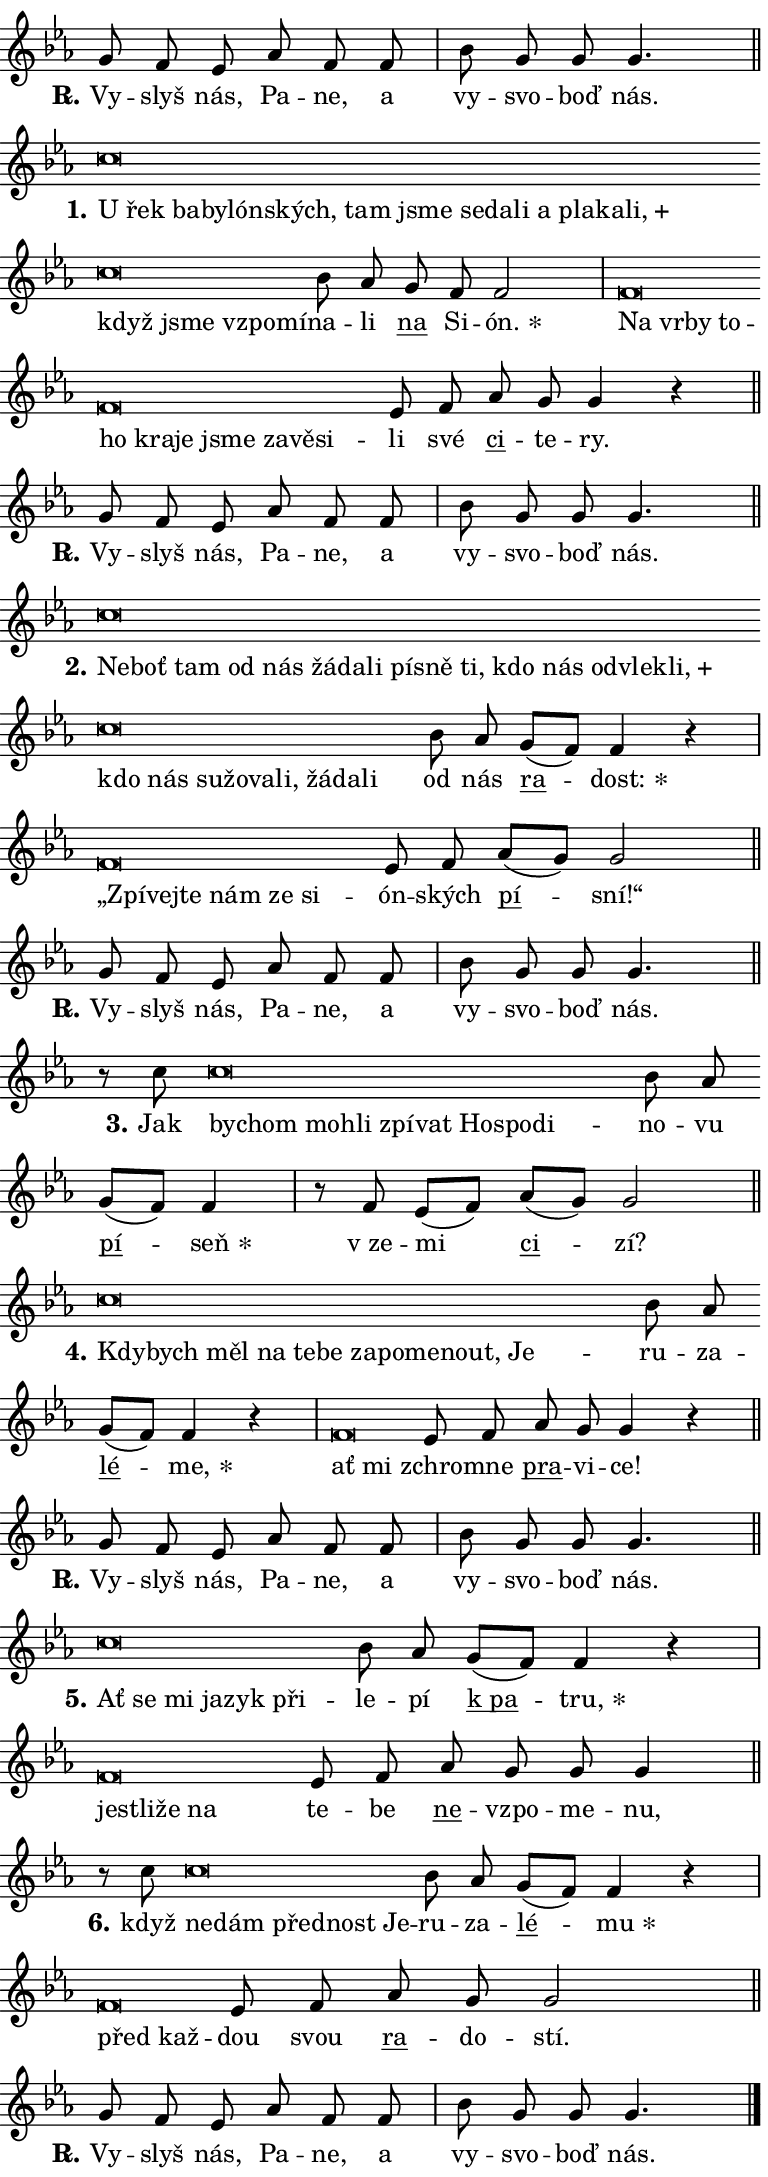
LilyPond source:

\version "2.24.0"
\header { tagline = "" }
\paper {
  indent = 0\cm
  top-margin = 0\cm
  right-margin = 0.13\cm % to fit lyric hyphens
  bottom-margin = 0\cm
  left-margin = 0\cm
  paper-width = 13\cm
  page-breaking = #ly:one-page-breaking
  system-system-spacing.basic-distance = #11
  score-system-spacing.basic-distance = #11
  ragged-last = ##f
}


%% Author: Thomas Morley
%% https://lists.gnu.org/archive/html/lilypond-user/2020-05/msg00002.html
#(define (line-position grob)
"Returns position of @var[grob} in current system:
   @code{'start}, if at first time-step
   @code{'end}, if at last time-step
   @code{'middle} otherwise
"
  (let* ((col (ly:item-get-column grob))
         (ln (ly:grob-object col 'left-neighbor))
         (rn (ly:grob-object col 'right-neighbor))
         (col-to-check-left (if (ly:grob? ln) ln col))
         (col-to-check-right (if (ly:grob? rn) rn col))
         (break-dir-left
           (and
             (ly:grob-property col-to-check-left 'non-musical #f)
             (ly:item-break-dir col-to-check-left)))
         (break-dir-right
           (and
             (ly:grob-property col-to-check-right 'non-musical #f)
             (ly:item-break-dir col-to-check-right))))
        (cond ((eqv? 1 break-dir-left) 'start)
              ((eqv? -1 break-dir-right) 'end)
              (else 'middle))))

#(define (tranparent-at-line-position vctor)
  (lambda (grob)
  "Relying on @code{line-position} select the relevant enry from @var{vctor}.
Used to determine transparency,"
    (case (line-position grob)
      ((end) (not (vector-ref vctor 0)))
      ((middle) (not (vector-ref vctor 1)))
      ((start) (not (vector-ref vctor 2))))))

noteHeadBreakVisibility =
#(define-music-function (break-visibility)(vector?)
"Makes @code{NoteHead}s transparent relying on @var{break-visibility}"
#{
  \override NoteHead.transparent =
    #(tranparent-at-line-position break-visibility)
#})

#(define delete-ledgers-for-transparent-note-heads
  (lambda (grob)
    "Reads whether a @code{NoteHead} is transparent.
If so this @code{NoteHead} is removed from @code{'note-heads} from
@var{grob}, which is supposed to be @code{LedgerLineSpanner}.
As a result ledgers are not printed for this @code{NoteHead}"
    (let* ((nhds-array (ly:grob-object grob 'note-heads))
           (nhds-list
             (if (ly:grob-array? nhds-array)
                 (ly:grob-array->list nhds-array)
                 '()))
           ;; Relies on the transparent-property being done before
           ;; Staff.LedgerLineSpanner.after-line-breaking is executed.
           ;; This is fragile ...
           (to-keep
             (remove
               (lambda (nhd)
                 (ly:grob-property nhd 'transparent #f))
               nhds-list)))
      ;; TODO find a better method to iterate over grob-arrays, similiar
      ;; to filter/remove etc for lists
      ;; For now rebuilt from scratch
      (set! (ly:grob-object grob 'note-heads)  '())
      (for-each
        (lambda (nhd)
          (ly:pointer-group-interface::add-grob grob 'note-heads nhd))
        to-keep))))

squashNotes = {
  \override NoteHead.X-extent = #'(-0.2 . 0.2)
  \override NoteHead.Y-extent = #'(-0.75 . 0)
  \override NoteHead.stencil =
    #(lambda (grob)
       (let ((pos (ly:grob-property grob 'staff-position)))
         (begin
           (if (< pos -7) (display "ERROR: Lower brevis then expected\n") (display ""))
           (if (<= pos -6) ly:text-interface::print ly:note-head::print))))
}
unSquashNotes = {
  \revert NoteHead.X-extent
  \revert NoteHead.Y-extent
  \revert NoteHead.stencil
}

hideNotes = \noteHeadBreakVisibility #begin-of-line-visible
unHideNotes = \noteHeadBreakVisibility #all-visible

% work-around for resetting accidentals
% https://lilypond.org/doc/v2.23/Documentation/notation/displaying-rhythms#unmetered-music
cadenzaMeasure = {
  \cadenzaOff
  \partial 1024 s1024
  \cadenzaOn
}

#(define-markup-command (accent layout props text) (markup?)
  "Underline accented syllable"
  (interpret-markup layout props
    #{\markup \override #'(offset . 4.3) \underline { #text }#}))

responsum = \markup \concat {
  "R" \hspace #-1.05 \path #0.1 #'((moveto 0 0.07) (lineto 0.9 0.8)) \hspace #0.05 "."
}

spaceSize = #0.6828661417322834 % exact space size for TeX Gyre Schola

\layout {
  \context {
    \Staff
    \remove "Time_signature_engraver"
    \override LedgerLineSpanner.after-line-breaking = #delete-ledgers-for-transparent-note-heads
  }
  \context {
    \Lyrics {
      \override LyricSpace.minimum-distance = \spaceSize
      \override LyricText.font-name = #"TeX Gyre Schola"
      \override LyricText.font-size = 1
      \override StanzaNumber.font-name = #"TeX Gyre Schola Bold"
      \override StanzaNumber.font-size = 1
    }
  }
  \context {
    \Score 
    \override NoteHead.text =
      #(lambda (grob) 
        (let ((pos (ly:grob-property grob 'staff-position)))
          #{\markup {
            \combine
              \halign #-0.55 \raise #(if (= pos -6) 0 0.5) \override #'(thickness . 2) \draw-line #'(3.2 . 0)
              \musicglyph "noteheads.sM1"
          }#}))
  }
}

% magnetic-lyrics.ily
%
%   written by
%     Jean Abou Samra <jean@abou-samra.fr>
%     Werner Lemberg <wl@gnu.org>
%
%   adapted by
%     Jiri Hon <jiri.hon@gmail.com>
%
% Version 2022-Apr-15

% https://www.mail-archive.com/lilypond-user@gnu.org/msg149350.html

#(define (Left_hyphen_pointer_engraver context)
   "Collect syllable-hyphen-syllable occurrences in lyrics and store
them in properties.  This engraver only looks to the left.  For
example, if the lyrics input is @code{foo -- bar}, it does the
following.

@itemize @bullet
@item
Set the @code{text} property of the @code{LyricHyphen} grob between
@q{foo} and @q{bar} to @code{foo}.

@item
Set the @code{left-hyphen} property of the @code{LyricText} grob with
text @q{foo} to the @code{LyricHyphen} grob between @q{foo} and
@q{bar}.
@end itemize

Use this auxiliary engraver in combination with the
@code{lyric-@/text::@/apply-@/magnetic-@/offset!} hook."
   (let ((hyphen #f)
         (text #f))
     (make-engraver
      (acknowledgers
       ((lyric-syllable-interface engraver grob source-engraver)
        (set! text grob)))
      (end-acknowledgers
       ((lyric-hyphen-interface engraver grob source-engraver)
        ;(when (not (grob::has-interface grob 'lyric-space-interface))
          (set! hyphen grob)));)
      ((stop-translation-timestep engraver)
       (when (and text hyphen)
         (ly:grob-set-object! text 'left-hyphen hyphen))
       (set! text #f)
       (set! hyphen #f)))))

#(define (lyric-text::apply-magnetic-offset! grob)
   "If the space between two syllables is less than the value in
property @code{LyricText@/.details@/.squash-threshold}, move the right
syllable to the left so that it gets concatenated with the left
syllable.

Use this function as a hook for
@code{LyricText@/.after-@/line-@/breaking} if the
@code{Left_@/hyphen_@/pointer_@/engraver} is active."
   (let ((hyphen (ly:grob-object grob 'left-hyphen #f)))
     (when hyphen
       (let ((left-text (ly:spanner-bound hyphen LEFT)))
         (when (grob::has-interface left-text 'lyric-syllable-interface)
           (let* ((common (ly:grob-common-refpoint grob left-text X))
                  (this-x-ext (ly:grob-extent grob common X))
                  (left-x-ext
                   (begin
                     ;; Trigger magnetism for left-text.
                     (ly:grob-property left-text 'after-line-breaking)
                     (ly:grob-extent left-text common X)))
                  ;; `delta` is the gap width between two syllables.
                  (delta (- (interval-start this-x-ext)
                            (interval-end left-x-ext)))
                  (details (ly:grob-property grob 'details))
                  (threshold (assoc-get 'squash-threshold details 0.2)))
             (when (< delta threshold)
               (let* (;; We have to manipulate the input text so that
                      ;; ligatures crossing syllable boundaries are not
                      ;; disabled.  For languages based on the Latin
                      ;; script this is essentially a beautification.
                      ;; However, for non-Western scripts it can be a
                      ;; necessity.
                      (lt (ly:grob-property left-text 'text))
                      (rt (ly:grob-property grob 'text))
                      (is-space (grob::has-interface hyphen 'lyric-space-interface))
                      (space (if is-space " " ""))
                      (extra-delta (if is-space spaceSize 0))
                      ;; Append new syllable.
                      (ltrt-space (if (and (string? lt) (string? rt))
                                (string-append lt space rt)
                                (make-concat-markup (list lt space rt))))
                      ;; Right-align `ltrt` to the right side.
                      (ltrt-space-markup (grob-interpret-markup
                               grob
                               (make-translate-markup
                                (cons (interval-length this-x-ext) 0)
                                (make-right-align-markup ltrt-space)))))
                 (begin
                   ;; Don't print `left-text`.
                   (ly:grob-set-property! left-text 'stencil #f)
                   ;; Set text and stencil (which holds all collected
                   ;; syllables so far) and shift it to the left.
                   (ly:grob-set-property! grob 'text ltrt-space)
                   (ly:grob-set-property! grob 'stencil ltrt-space-markup)
                   (ly:grob-translate-axis! grob (- (- delta extra-delta)) X))))))))))


#(define (lyric-hyphen::displace-bounds-first grob)
   ;; Make very sure this callback isn't triggered too early.
   (let ((left (ly:spanner-bound grob LEFT))
         (right (ly:spanner-bound grob RIGHT)))
     (ly:grob-property left 'after-line-breaking)
     (ly:grob-property right 'after-line-breaking)
     (ly:lyric-hyphen::print grob)))

squashThreshold = #0.4

\layout {
  \context {
    \Lyrics
    \consists #Left_hyphen_pointer_engraver
    \override LyricText.after-line-breaking =
      #lyric-text::apply-magnetic-offset!
    \override LyricHyphen.stencil = #lyric-hyphen::displace-bounds-first
    \override LyricText.details.squash-threshold = \squashThreshold
    \override LyricHyphen.minimum-distance = 0
    \override LyricHyphen.minimum-length = \squashThreshold
  }
}

squashText = \override LyricText.details.squash-threshold = 9999
unSquashText = \override LyricText.details.squash-threshold = \squashThreshold

leftText = \override LyricText.self-alignment-X = #LEFT
unLeftText = \revert LyricText.self-alignment-X

starOffset = #(lambda (grob) 
                (let ((x_offset (ly:self-alignment-interface::aligned-on-x-parent grob)))
                  (if (= x_offset 0) 0 (+ x_offset 1.2))))

star = #(define-music-function (syllable)(string?)
"Append star separator at the end of a syllable"
#{
  \once \override LyricText.X-offset = #starOffset
  \lyricmode { \markup {
    #syllable
    \override #'((font-name . "TeX Gyre Schola Bold")) \hspace #0.2 \lower #0.65 \larger "*"
  } }
#})

starAccent = #(define-music-function (syllable)(string?)
"Append star separator at the end of a syllable and make accent"
#{
  \once \override LyricText.X-offset = #starOffset
  \lyricmode { \markup {
    \accent #syllable
    \override #'((font-name . "TeX Gyre Schola Bold")) \hspace #0.2 \lower #0.65 \larger "*"
  } }
#})

breath = #(define-music-function (syllable)(string?)
"Append breathing indicator at the end of a syllable"
#{
  \lyricmode { \markup { #syllable "+" } }
#})

optionalBreath = #(define-music-function (syllable)(string?)
"Append optional breathing indicator at the end of a syllable"
#{
  \lyricmode { \markup { #syllable "(+)" } }
#})


\score {
    <<
        \new Voice = "melody" { \cadenzaOn \key es \major \relative { g'8 f es as f f \cadenzaMeasure \bar "|" bes g g g4. \cadenzaMeasure \bar "||" \break } }
        \new Lyrics \lyricsto "melody" { \lyricmode { \set stanza = \responsum
Vy -- slyš nás, Pa -- ne, a vy -- svo -- boď nás. } }
    >>
    \layout {}
}

\score {
    <<
        \new Voice = "melody" { \cadenzaOn \key es \major \relative { \squashNotes c''\breve*1/16 \hideNotes \breve*1/16 \bar "" \breve*1/16 \bar "" \breve*1/16 \bar "" \breve*1/16 \bar "" \breve*1/16 \bar "" \breve*1/16 \bar "" \breve*1/16 \bar "" \breve*1/16 \bar "" \breve*1/16 \bar "" \breve*1/16 \bar "" \breve*1/16 \bar "" \breve*1/16 \bar "" \breve*1/16 \bar "" \breve*1/16 \bar "" \breve*1/16 \bar "" \breve*1/16 \bar "" \breve*1/16 \breve*1/16 \bar "" \unHideNotes \unSquashNotes bes8 as \bar "" g f f2 \cadenzaMeasure \bar "|" \squashNotes f\breve*1/16 \hideNotes \breve*1/16 \bar "" \breve*1/16 \bar "" \breve*1/16 \bar "" \breve*1/16 \bar "" \breve*1/16 \bar "" \breve*1/16 \bar "" \breve*1/16 \bar "" \breve*1/16 \bar "" \breve*1/16 \breve*1/16 \bar "" \unHideNotes \unSquashNotes es8 f \bar "" as g g4 r \cadenzaMeasure \bar "||" \break } }
        \new Lyrics \lyricsto "melody" { \lyricmode { \set stanza = "1."
\leftText U \squashText řek ba -- by -- lón -- ských, tam jsme se -- da -- li a pla -- ka -- \breath "li," když jsme vzpo -- mí -- \unLeftText \unSquashText na -- li \markup \accent na Si -- \star ón. \leftText Na \squashText vr -- by to -- ho kra -- je jsme za -- vě -- si -- \unLeftText \unSquashText li své \markup \accent ci -- te -- ry. } }
    >>
    \layout {}
}

\score {
    <<
        \new Voice = "melody" { \cadenzaOn \key es \major \relative { g'8 f es as f f \cadenzaMeasure \bar "|" bes g g g4. \cadenzaMeasure \bar "||" \break } }
        \new Lyrics \lyricsto "melody" { \lyricmode { \set stanza = \responsum
Vy -- slyš nás, Pa -- ne, a vy -- svo -- boď nás. } }
    >>
    \layout {}
}

\score {
    <<
        \new Voice = "melody" { \cadenzaOn \key es \major \relative { \squashNotes c''\breve*1/16 \hideNotes \breve*1/16 \bar "" \breve*1/16 \bar "" \breve*1/16 \bar "" \breve*1/16 \bar "" \breve*1/16 \bar "" \breve*1/16 \bar "" \breve*1/16 \bar "" \breve*1/16 \bar "" \breve*1/16 \bar "" \breve*1/16 \bar "" \breve*1/16 \bar "" \breve*1/16 \bar "" \breve*1/16 \bar "" \breve*1/16 \bar "" \breve*1/16 \bar "" \breve*1/16 \bar "" \breve*1/16 \bar "" \breve*1/16 \bar "" \breve*1/16 \bar "" \breve*1/16 \bar "" \breve*1/16 \bar "" \breve*1/16 \bar "" \breve*1/16 \breve*1/16 \bar "" \unHideNotes \unSquashNotes bes8 as \bar "" g[( f)] f4 r \cadenzaMeasure \bar "|" \squashNotes f\breve*1/16 \hideNotes \breve*1/16 \bar "" \breve*1/16 \bar "" \breve*1/16 \bar "" \breve*1/16 \breve*1/16 \bar "" \unHideNotes \unSquashNotes es8 f \bar "" as[( g)] g2 \cadenzaMeasure \bar "||" \break } }
        \new Lyrics \lyricsto "melody" { \lyricmode { \set stanza = "2."
\leftText Ne -- \squashText boť tam od nás žá -- da -- li pí -- sně ti, kdo nás od -- vle -- \breath "kli," kdo nás su -- žo -- va -- li, žá -- da -- li \unLeftText \unSquashText od nás \markup \accent ra -- \star dost: \leftText „Zpí -- \squashText vej -- te nám ze si -- \unLeftText \unSquashText ón -- ských \markup \accent pí -- sní!“ } }
    >>
    \layout {}
}

\score {
    <<
        \new Voice = "melody" { \cadenzaOn \key es \major \relative { g'8 f es as f f \cadenzaMeasure \bar "|" bes g g g4. \cadenzaMeasure \bar "||" \break } }
        \new Lyrics \lyricsto "melody" { \lyricmode { \set stanza = \responsum
Vy -- slyš nás, Pa -- ne, a vy -- svo -- boď nás. } }
    >>
    \layout {}
}

\score {
    <<
        \new Voice = "melody" { \cadenzaOn \key es \major \relative { r8 c''8 \squashNotes c\breve*1/16 \hideNotes \breve*1/16 \bar "" \breve*1/16 \bar "" \breve*1/16 \bar "" \breve*1/16 \bar "" \breve*1/16 \bar "" \breve*1/16 \bar "" \breve*1/16 \breve*1/16 \bar "" \unHideNotes \unSquashNotes bes8 as \bar "" g[( f)] f4 \cadenzaMeasure \bar "|" r8 f8 es8[( f)] \bar "" as[( g)] g2 \cadenzaMeasure \bar "||" \break } }
        \new Lyrics \lyricsto "melody" { \lyricmode { \set stanza = "3."
Jak \leftText by -- \squashText chom mo -- hli zpí -- vat Ho -- spo -- di -- \unLeftText \unSquashText no -- vu \markup \accent pí -- \star seň "v ze" -- mi \markup \accent ci -- zí? } }
    >>
    \layout {}
}

\score {
    <<
        \new Voice = "melody" { \cadenzaOn \key es \major \relative { \squashNotes c''\breve*1/16 \hideNotes \breve*1/16 \bar "" \breve*1/16 \bar "" \breve*1/16 \bar "" \breve*1/16 \bar "" \breve*1/16 \bar "" \breve*1/16 \bar "" \breve*1/16 \bar "" \breve*1/16 \bar "" \breve*1/16 \breve*1/16 \bar "" \unHideNotes \unSquashNotes bes8 as \bar "" g[( f)] f4 r \cadenzaMeasure \bar "|" \squashNotes f\breve*1/16 \hideNotes \breve*1/16 \bar "" \unHideNotes \unSquashNotes es8 f \bar "" as g g4 r \cadenzaMeasure \bar "||" \break } }
        \new Lyrics \lyricsto "melody" { \lyricmode { \set stanza = "4."
\leftText Kdy -- \squashText bych měl na te -- be za -- po -- me -- nout, Je -- \unLeftText \unSquashText ru -- za -- \markup \accent lé -- \star me, \leftText ať \squashText mi \unLeftText \unSquashText zchro -- mne \markup \accent pra -- vi -- ce! } }
    >>
    \layout {}
}

\score {
    <<
        \new Voice = "melody" { \cadenzaOn \key es \major \relative { g'8 f es as f f \cadenzaMeasure \bar "|" bes g g g4. \cadenzaMeasure \bar "||" \break } }
        \new Lyrics \lyricsto "melody" { \lyricmode { \set stanza = \responsum
Vy -- slyš nás, Pa -- ne, a vy -- svo -- boď nás. } }
    >>
    \layout {}
}

\score {
    <<
        \new Voice = "melody" { \cadenzaOn \key es \major \relative { \squashNotes c''\breve*1/16 \hideNotes \breve*1/16 \bar "" \breve*1/16 \bar "" \breve*1/16 \bar "" \breve*1/16 \breve*1/16 \bar "" \unHideNotes \unSquashNotes bes8 as \bar "" g[( f)] f4 r \cadenzaMeasure \bar "|" \squashNotes f\breve*1/16 \hideNotes \breve*1/16 \bar "" \breve*1/16 \breve*1/16 \bar "" \unHideNotes \unSquashNotes es8 f \bar "" as g g g4 \cadenzaMeasure \bar "||" \break } }
        \new Lyrics \lyricsto "melody" { \lyricmode { \set stanza = "5."
\leftText Ať \squashText se mi ja -- zyk při -- \unLeftText \unSquashText le -- pí \markup \accent "k pa" -- \star tru, \leftText je -- \squashText stli -- že na \unLeftText \unSquashText te -- be \markup \accent ne -- vzpo -- me -- nu, } }
    >>
    \layout {}
}

\score {
    <<
        \new Voice = "melody" { \cadenzaOn \key es \major \relative { r8 c''8 \squashNotes c\breve*1/16 \hideNotes \breve*1/16 \bar "" \breve*1/16 \bar "" \breve*1/16 \breve*1/16 \bar "" \unHideNotes \unSquashNotes bes8 as \bar "" g[( f)] f4 r \cadenzaMeasure \bar "|" \squashNotes f\breve*1/16 \hideNotes \breve*1/16 \bar "" \unHideNotes \unSquashNotes es8 f \bar "" as g g2 \cadenzaMeasure \bar "||" \break } }
        \new Lyrics \lyricsto "melody" { \lyricmode { \set stanza = "6."
když \leftText ne -- \squashText dám před -- nost Je -- \unLeftText \unSquashText ru -- za -- \markup \accent lé -- \star mu \leftText před \squashText kaž -- \unLeftText \unSquashText dou svou \markup \accent ra -- do -- stí. } }
    >>
    \layout {}
}

\score {
    <<
        \new Voice = "melody" { \cadenzaOn \key es \major \relative { g'8 f es as f f \cadenzaMeasure \bar "|" bes g g g4. \cadenzaMeasure \bar "||" \break } \bar "|." }
        \new Lyrics \lyricsto "melody" { \lyricmode { \set stanza = \responsum
Vy -- slyš nás, Pa -- ne, a vy -- svo -- boď nás. } }
    >>
    \layout {}
}
